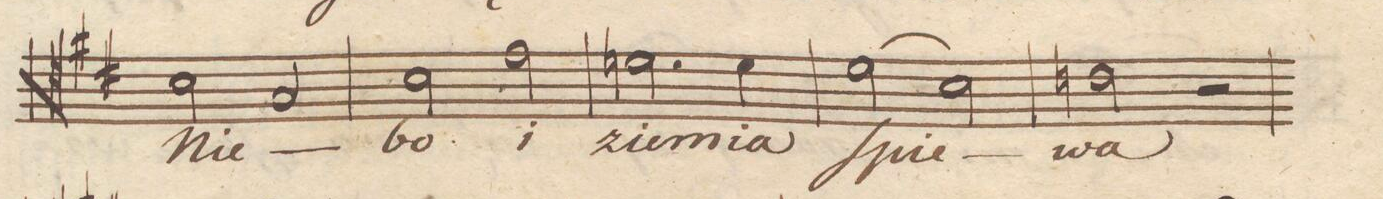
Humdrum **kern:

**kern	**text	**dynam
*I"Tenore.	*	*
*clefC4	*	*
*k[f#c#]	*	*
*met(c|)	*	*
*M2/2	*	*
2B\	Nie-	.
2G/	.	.
=71	=71	=71
2B\	-bo	.
2e\	i	.
=72	=72	=72
2.d\	zie-	.
4d\	-mia	.
=73	=73	=73
(2d\	spie-	.
2B\)	.	.
=74	=74	=74
2cn\	-wa	.
2r	.	.
=75	=75	=75
*-	*-	*-
